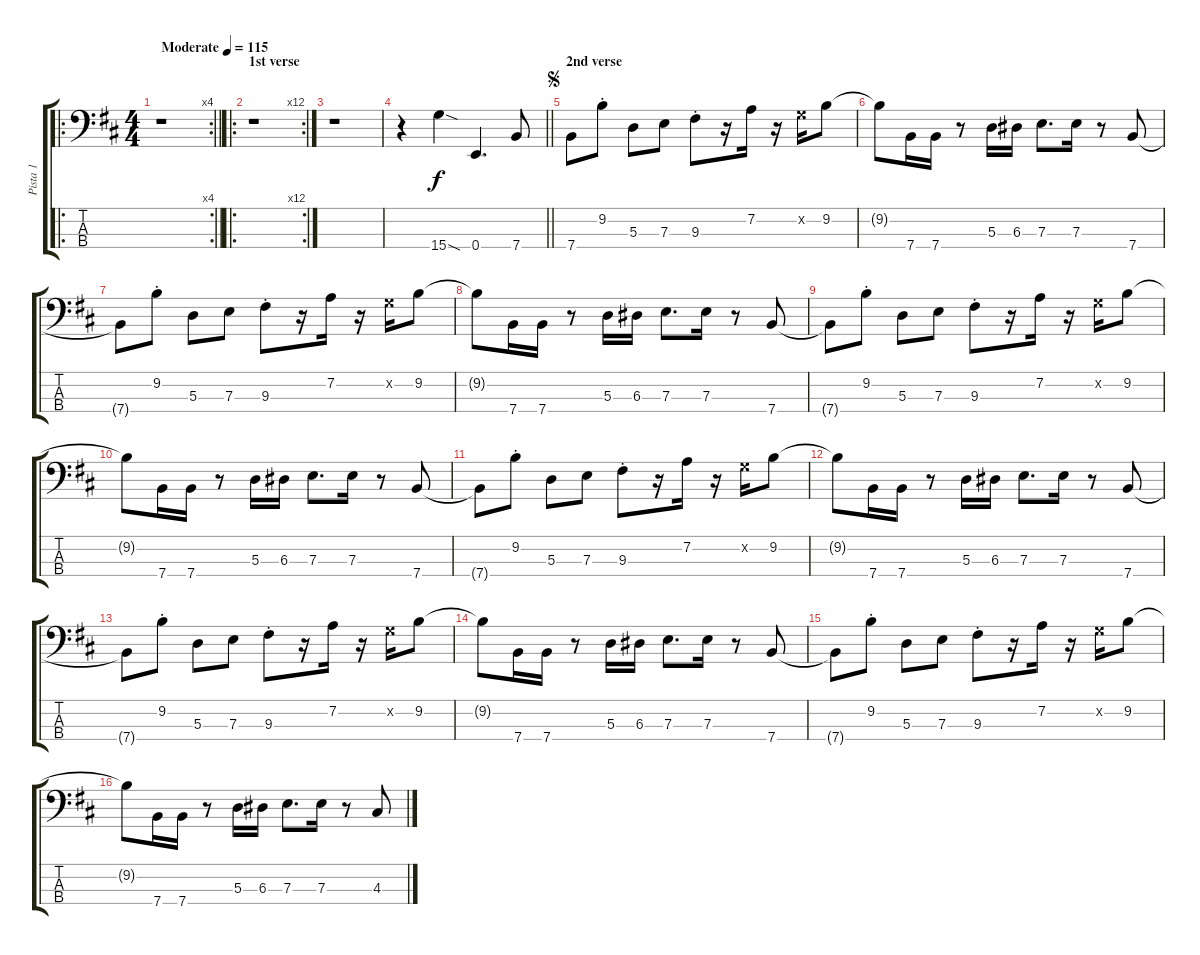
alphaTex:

\track ("Pista 1" "Pista 1") {instrument electricbassfinger}
\staff {score tabs}
\tuning (G2 D2 A1 E1) {hide}
\ro
\rc 4
\ts (4 4)
\tempo (115 "Moderate")
\clef f4
\barLineRight lightlight
\ks d
r.1{dy f instrument electricbassfinger} |
\ro
\rc 12
\section ("" "1st verse")
r.1 |
r.1 |
\barLineRight lightlight
r.4 15.4{sod}.4 0.4.4{d} 7.4.8 |
\section ("" "2nd verse")
\jump segno
7.4.8 9.2{st}.8 5.3.8 7.3.8 9.3{st}.8 r.16 7.2.16 r.16 5.2{x}.16 9.2.8 |
9.2{t}.8 7.4.16 7.4.16 r.8 5.3.16 6.3.16 7.3.8{d} 7.3.16 r.8 7.4.8 |
7.4{t}.8 9.2{st}.8 5.3.8 7.3.8 9.3{st}.8 r.16 7.2.16 r.16 5.2{x}.16 9.2.8 |
9.2{t}.8 7.4.16 7.4.16 r.8 5.3.16 6.3.16 7.3.8{d} 7.3.16 r.8 7.4.8 |
7.4{t}.8 9.2{st}.8 5.3.8 7.3.8 9.3{st}.8 r.16 7.2.16 r.16 5.2{x}.16 9.2.8 |
9.2{t}.8 7.4.16 7.4.16 r.8 5.3.16 6.3.16 7.3.8{d} 7.3.16 r.8 7.4.8 |
7.4{t}.8 9.2{st}.8 5.3.8 7.3.8 9.3{st}.8 r.16 7.2.16 r.16 5.2{x}.16 9.2.8 |
9.2{t}.8 7.4.16 7.4.16 r.8 5.3.16 6.3.16 7.3.8{d} 7.3.16 r.8 7.4.8 |
7.4{t}.8 9.2{st}.8 5.3.8 7.3.8 9.3{st}.8 r.16 7.2.16 r.16 5.2{x}.16 9.2.8 |
9.2{t}.8 7.4.16 7.4.16 r.8 5.3.16 6.3.16 7.3.8{d} 7.3.16 r.8 7.4.8 |
7.4{t}.8 9.2{st}.8 5.3.8 7.3.8 9.3{st}.8 r.16 7.2.16 r.16 5.2{x}.16 9.2.8 |
9.2{t}.8 7.4.16 7.4.16 r.8 5.3.16 6.3.16 7.3.8{d} 7.3.16 r.8 4.3.8
